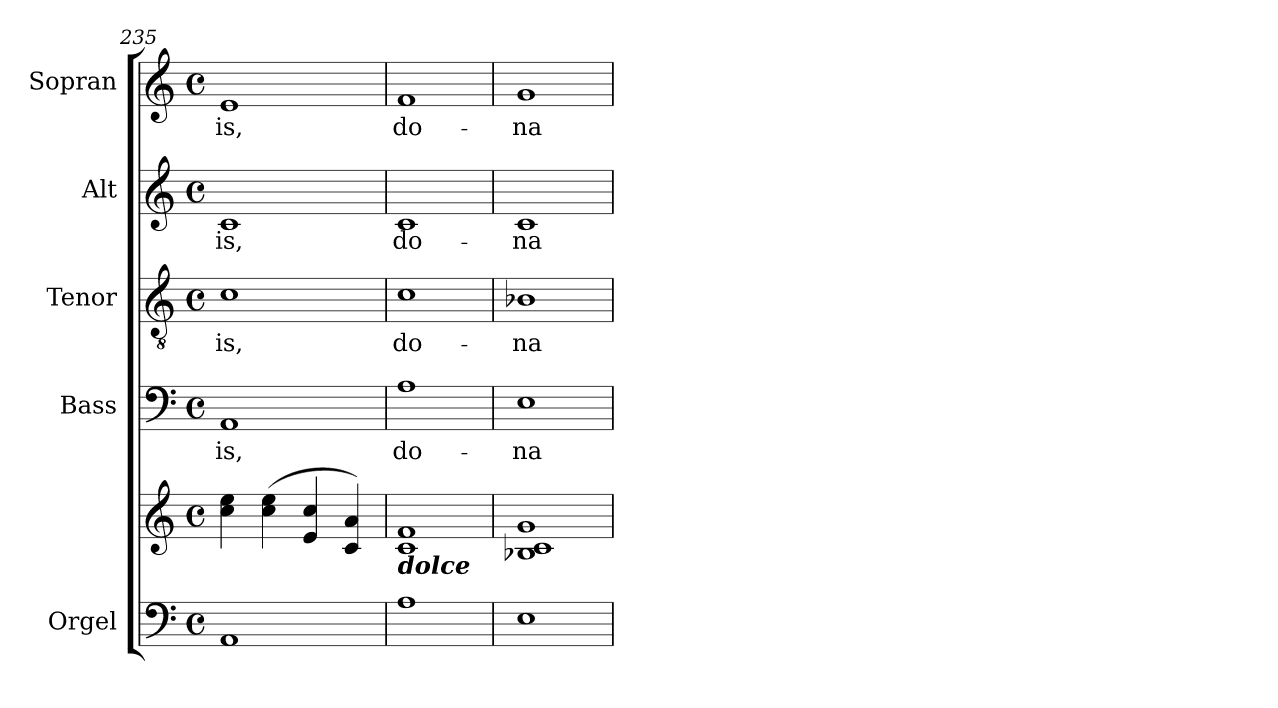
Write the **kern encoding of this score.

**kern	**kern	**kern	**text	**kern	**text	**kern	**text	**kern	**text
*part5	*part5	*part4	*part4	*part3	*part3	*part2	*part2	*part1	*part1
*staff6	*staff5	*staff4	*staff4	*staff3	*staff3	*staff2	*staff2	*staff1	*staff1
*I"Orgel	*	*I"Bass	*	*I"Tenor	*	*I"Alt	*	*I"Sopran	*
*I'Org.	*	*I'B.	*	*I'T.	*	*I'A.	*	*I'S.	*
*clefF4	*clefG2	*clefF4	*	*clefGv2	*	*clefG2	*	*clefG2	*
*k[]	*k[]	*k[]	*	*k[]	*	*k[]	*	*k[]	*
*C:	*C:	*C:	*	*C:	*	*C:	*	*C:	*
*M4/4	*M4/4	*M4/4	*	*M4/4	*	*M4/4	*	*M4/4	*
*met(c)	*met(c)	*met(c)	*	*met(c)	*	*met(c)	*	*met(c)	*
=235	=235	=235	=235	=235	=235	=235	=235	=235	=235
!	!	!	!LO:LY:b	!	!LO:LY:b	!	!LO:LY:b	!	!LO:LY:b
1AA	4cc\ 4ee\	1AA	-is,	1c	-is,	1c	-is,	1e	-is,
.	(>4cc\ 4ee\	.	.	.	.	.	.	.	.
.	4e/ 4cc/	.	.	.	.	.	.	.	.
.	4c/ 4a/)	.	.	.	.	.	.	.	.
!!LO:LB:g=z
=236	=236	=236	=236	=236	=236	=236	=236	=236	=236
!	!LO:TX:b:Bi:t=dolce	!	!	!	!	!	!	!	!
!	!	!	!LO:LY:b	!	!LO:LY:b	!	!LO:LY:b	!	!LO:LY:b
1A	1c 1f	1A	do-	1c	do-	1c	do-	1f	do-
=237	=237	=237	=237	=237	=237	=237	=237	=237	=237
!	!	!	!LO:LY:b	!	!LO:LY:b	!	!LO:LY:b	!	!LO:LY:b
1E	1B-X 1c 1g	1E	-na	1B-X	-na	1c	-na	1g	-na
=	=	=	=	=	=	=	=	=	=
*-	*-	*-	*-	*-	*-	*-	*-	*-	*-
